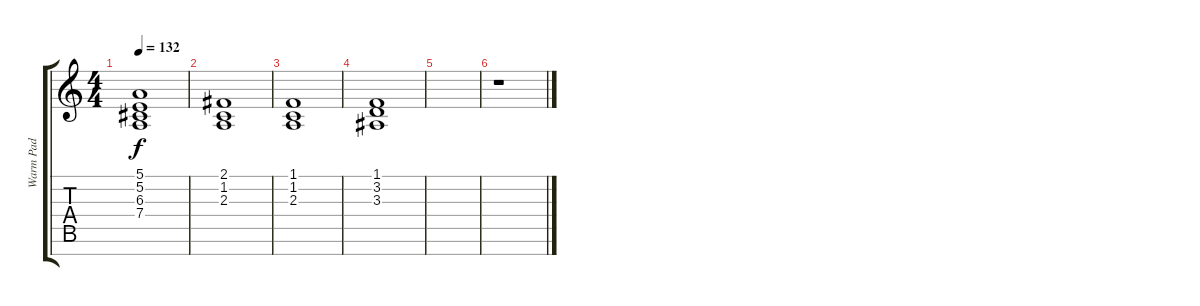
\track ("Warm Pad" "Warm Pad") {instrument choiraahs}
\staff {score tabs}
\tuning (E4 B3 G3 D3 A2 E2 B1) {hide}
\ts (4 4)
\tempo 132
\clef g2
\ks c
(5.1 5.2 6.3 7.4).1{dy f} |
(2.1 1.2 2.3).1 |
(1.1 1.2 2.3).1 |
(1.1 3.2 3.3).1 |
|
r.1
